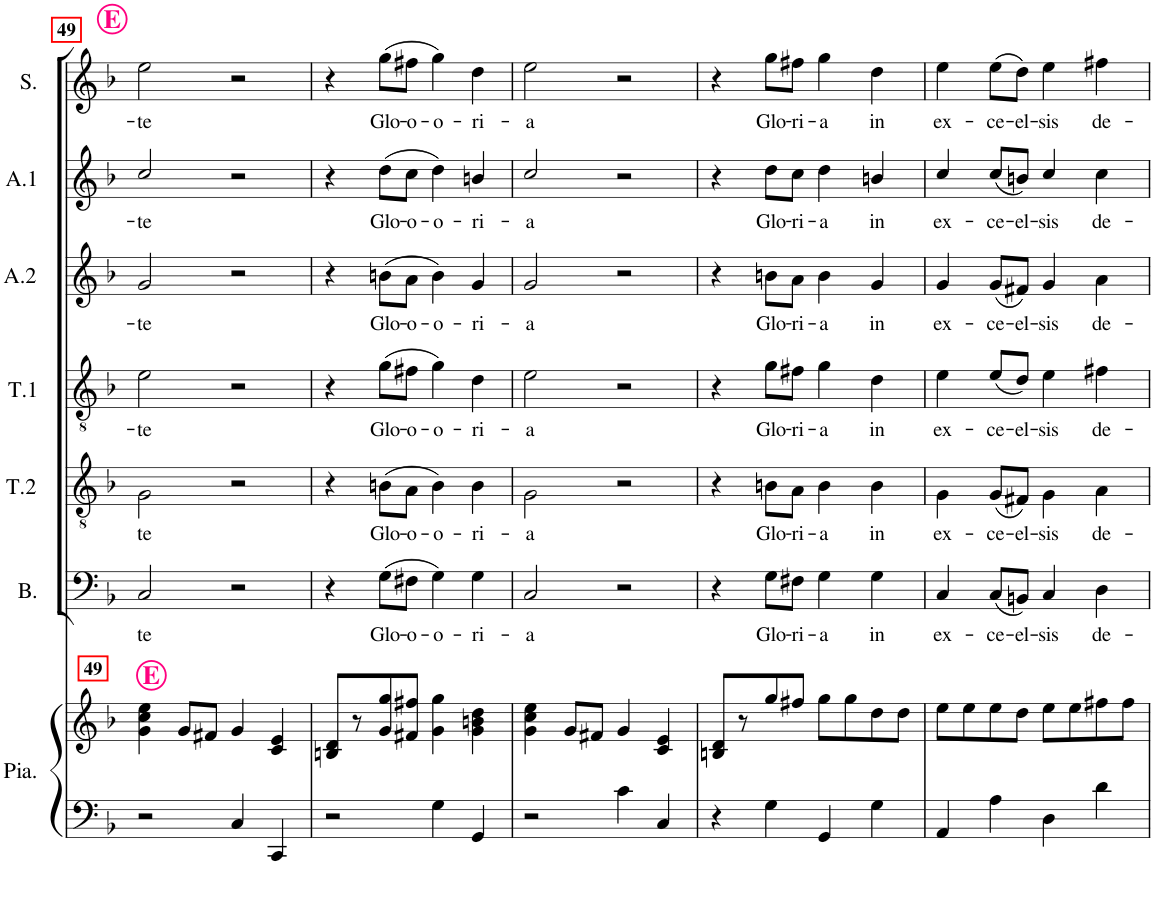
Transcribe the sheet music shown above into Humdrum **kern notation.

**kern	**kern	**kern	**text	**kern	**text	**kern	**text	**kern	**text	**kern	**text	**kern	**text
*part7	*part7	*part6	*part6	*part5	*part5	*part4	*part4	*part3	*part3	*part2	*part2	*part1	*part1
*staff8	*staff7	*staff6	*staff6	*staff5	*staff5	*staff4	*staff4	*staff3	*staff3	*staff2	*staff2	*staff1	*staff1
*I"Piano	*	*I"Basse	*	*I"Ténor 2	*	*I"Ténor 1	*	*I"Alto 2	*	*I"Alto 1	*	*I"Soprano	*
*I'Pia.	*	*I'B.	*	*I'T.2	*	*I'T.1	*	*I'A.2	*	*I'A.1	*	*I'S.	*
!!LO:PB:g=z
*clefF4	*clefG2	*clefF4	*	*clefGv2	*	*clefGv2	*	*clefG2	*	*clefG2	*	*clefG2	*
*k[b-]	*k[b-]	*k[b-]	*	*k[b-]	*	*k[b-]	*	*k[b-]	*	*k[b-]	*	*k[b-]	*
*M2/2	*M2/2	*M2/2	*	*M2/2	*	*M2/2	*	*M2/2	*	*M2/2	*	*M2/2	*
*met(c|)	*met(c|)	*met(c|)	*	*met(c|)	*	*met(c|)	*	*met(c|)	*	*met(c|)	*	*met(c|)	*
=49	=49	=49	=49	=49	=49	=49	=49	=49	=49	=49	=49	=49	=49
!	!	!	!	!	!	!	!	!	!	!	!	!LO:TX:a:B:color=#FF007F:t=E	!
!	!LO:TX:a:B:color=#FF007F:t=E	!	!	!	!	!	!	!	!	!	!	!	!
!	!LO:TX:a:B:t=49	!	!	!	!	!	!	!	!	!	!	!	!
!	!	!	!LO:LY:b	!	!LO:LY:b	!	!LO:LY:b	!	!LO:LY:b	!	!LO:LY:b	!	!LO:LY:b
2r	4g\ 4cc\ 4ee\	2C/	-te	2G\	-te	2e\	-te	2g/	-te	2cc/	-te	2ee\	-te
.	8g/L	.	.	.	.	.	.	.	.	.	.	.	.
.	8f#X/J	.	.	.	.	.	.	.	.	.	.	.	.
4C/	4g/	2r	.	2r	.	2r	.	2r	.	2r	.	2r	.
4CC/	4c/ 4e/	.	.	.	.	.	.	.	.	.	.	.	.
=50	=50	=50	=50	=50	=50	=50	=50	=50	=50	=50	=50	=50	=50
2r	8Bn/ 8d/L	4r	.	4r	.	4r	.	4r	.	4r	.	4r	.
.	8r	.	.	.	.	.	.	.	.	.	.	.	.
!	!	!	!LO:LY:b	!	!LO:LY:b	!	!LO:LY:b	!	!LO:LY:b	!	!LO:LY:b	!	!LO:LY:b
.	8g/ 8gg/	(8G\L	Glo-	(8Bn\L	Glo-	(8g\L	Glo-	(8bn\L	Glo-	(8dd\L	Glo-	(8gg\L	Glo-
!	!	!	!LO:LY:b	!	!LO:LY:b	!	!LO:LY:b	!	!LO:LY:b	!	!LO:LY:b	!	!LO:LY:b
.	8f#X/ 8ff#X/J	8F#X\J	-o-	8A\J	-o-	8f#X\J	-o-	8a\J	-o-	8cc\J	-o-	8ff#X\J	-o-
!	!	!	!LO:LY:b	!	!LO:LY:b	!	!LO:LY:b	!	!LO:LY:b	!	!LO:LY:b	!	!LO:LY:b
4G\	4g\ 4gg\	4G\)	-o-	4B\)	-o-	4g\)	-o-	4b\)	-o-	4dd\)	-o-	4gg\)	-o-
!	!	!	!LO:LY:b	!	!LO:LY:b	!	!LO:LY:b	!	!LO:LY:b	!	!LO:LY:b	!	!LO:LY:b
4GG/	4g\ 4bn\ 4dd\	4G\	-ri-	4B\	-ri-	4d\	-ri-	4g/	-ri-	4bn/	-ri-	4dd\	-ri-
=51	=51	=51	=51	=51	=51	=51	=51	=51	=51	=51	=51	=51	=51
!	!	!	!LO:LY:b	!	!LO:LY:b	!	!LO:LY:b	!	!LO:LY:b	!	!LO:LY:b	!	!LO:LY:b
2r	4g\ 4cc\ 4ee\	2C/	-a	2G\	-a	2e\	-a	2g/	-a	2cc/	-a	2ee\	-a
.	8g/L	.	.	.	.	.	.	.	.	.	.	.	.
.	8f#X/J	.	.	.	.	.	.	.	.	.	.	.	.
4c\	4g/	2r	.	2r	.	2r	.	2r	.	2r	.	2r	.
4C/	4c/ 4e/	.	.	.	.	.	.	.	.	.	.	.	.
=52	=52	=52	=52	=52	=52	=52	=52	=52	=52	=52	=52	=52	=52
4r	8Bn/ 8d/L	4r	.	4r	.	4r	.	4r	.	4r	.	4r	.
.	8r	.	.	.	.	.	.	.	.	.	.	.	.
!	!	!	!LO:LY:b	!	!LO:LY:b	!	!LO:LY:b	!	!LO:LY:b	!	!LO:LY:b	!	!LO:LY:b
4G\	8gg/	8G\L	Glo-	8Bn\L	Glo-	8g\L	Glo-	8bn\L	Glo-	8dd\L	Glo-	8gg\L	Glo-
!	!	!	!LO:LY:b	!	!LO:LY:b	!	!LO:LY:b	!	!LO:LY:b	!	!LO:LY:b	!	!LO:LY:b
.	8ff#X/J	8F#X\J	-ri-	8A\J	-ri-	8f#X\J	-ri-	8a\J	-ri-	8cc\J	-ri-	8ff#X\J	-ri-
!	!	!	!LO:LY:b	!	!LO:LY:b	!	!LO:LY:b	!	!LO:LY:b	!	!LO:LY:b	!	!LO:LY:b
4GG/	8gg\L	4G\	-a	4B\	-a	4g\	-a	4b\	-a	4dd\	-a	4gg\	-a
.	8gg\	.	.	.	.	.	.	.	.	.	.	.	.
!	!	!	!LO:LY:b	!	!LO:LY:b	!	!LO:LY:b	!	!LO:LY:b	!	!LO:LY:b	!	!LO:LY:b
4G\	8dd\	4G\	in	4B\	in	4d\	in	4g/	in	4bn/	in	4dd\	in
.	8dd\J	.	.	.	.	.	.	.	.	.	.	.	.
=53	=53	=53	=53	=53	=53	=53	=53	=53	=53	=53	=53	=53	=53
!	!	!	!LO:LY:b	!	!LO:LY:b	!	!LO:LY:b	!	!LO:LY:b	!	!LO:LY:b	!	!LO:LY:b
4AA/	8ee\L	4C/	ex-	4G\	ex-	4e\	ex-	4g/	ex-	4cc/	ex-	4ee\	ex-
.	8ee\	.	.	.	.	.	.	.	.	.	.	.	.
!	!	!	!LO:LY:b	!	!LO:LY:b	!	!LO:LY:b	!	!LO:LY:b	!	!LO:LY:b	!	!LO:LY:b
4A\	8ee\	(8C/L	-ce-	(8G/L	-ce-	(8e/L	-ce-	(8g/L	-ce-	(8cc/L	-ce-	(8ee\L	-ce-
!	!	!	!LO:LY:b	!	!LO:LY:b	!	!LO:LY:b	!	!LO:LY:b	!	!LO:LY:b	!	!LO:LY:b
.	8dd\J	8BBn/J)	-el-	8F#X/J)	-el-	8d/J)	-el-	8f#X/J)	-el-	8bn/J)	-el-	8dd\J)	-el-
!	!	!	!LO:LY:b	!	!LO:LY:b	!	!LO:LY:b	!	!LO:LY:b	!	!LO:LY:b	!	!LO:LY:b
4D\	8ee\L	4C/	-sis	4G\	-sis	4e\	-sis	4g/	-sis	4cc/	-sis	4ee\	-sis
.	8ee\	.	.	.	.	.	.	.	.	.	.	.	.
!	!	!	!LO:LY:b	!	!LO:LY:b	!	!LO:LY:b	!	!LO:LY:b	!	!LO:LY:b	!	!LO:LY:b
4d\	8ff#X\	4D\	de-	4A\	de-	4f#X\	de-	4a\	de-	4cc\	de-	4ff#X\	de-
.	8ff#\J	.	.	.	.	.	.	.	.	.	.	.	.
=	=	=	=	=	=	=	=	=	=	=	=	=	=
*-	*-	*-	*-	*-	*-	*-	*-	*-	*-	*-	*-	*-	*-
